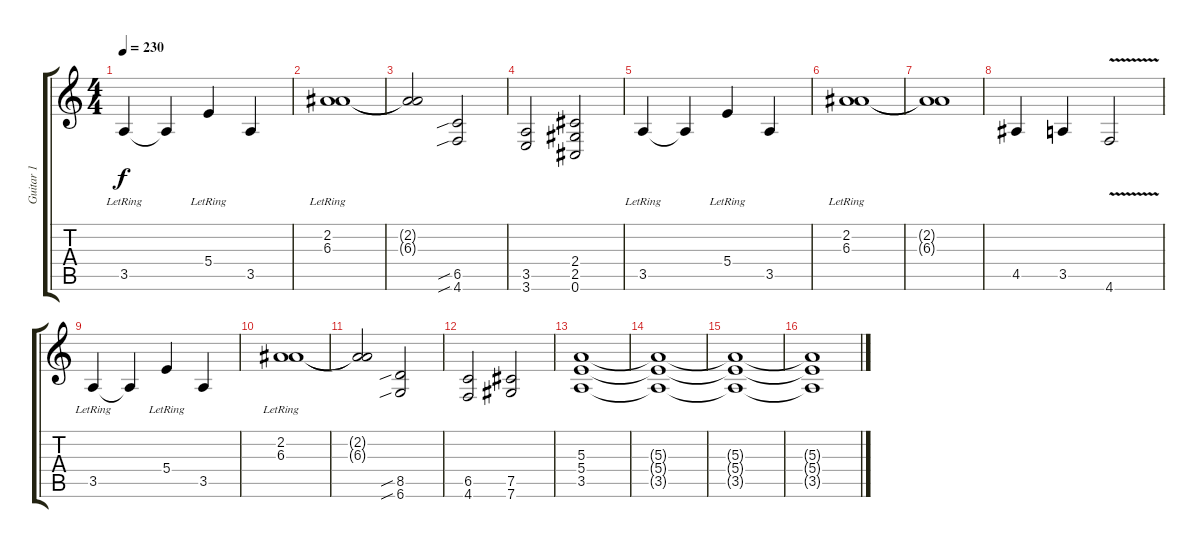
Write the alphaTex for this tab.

\track ("Guitar 1" "Guitar 1") {instrument distortionguitar}
\staff {score tabs}
\tuning (Db4 Ab3 E3 B2 Gb2 Db2) {hide}
\ts (4 4)
\tempo 230
\clef g2
\ks c
3.5{lr}.4{dy f} 3.5{t}.4 5.4{lr}.4 3.5.4 |
(2.2{lr} 6.3{lr}).1 |
(2.2{t} 6.3{t}).2 (6.5{sib} 4.6{sib}).2 |
(3.5 3.6).2 (2.4 2.5 0.6).2 |
3.5{lr}.4 3.5{t}.4 5.4{lr}.4 3.5.4 |
(2.2{lr} 6.3{lr}).1 |
(2.2{t} 6.3{t}).1 |
4.5.4 3.5.4 4.6{v}.2 |
3.5{lr}.4 3.5{t}.4 5.4{lr}.4 3.5.4 |
(2.2{lr} 6.3{lr}).1 |
(2.2{t} 6.3{t}).2 (8.5{sib} 6.6{sib}).2 |
(6.5 4.6).2 (7.5 7.6).2 |
(5.3 5.4 3.5).1{volume 0 instrument distortionguitar} |
(5.3{t} 5.4{t} 3.5{t}).1 |
(5.3{t} 5.4{t} 3.5{t}).1 |
(5.3{t} 5.4{t} 3.5{t}).1
